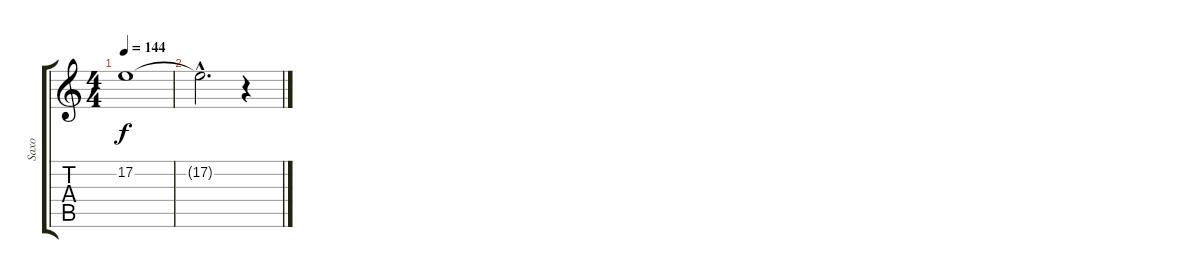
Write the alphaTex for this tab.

\track ("Saxo" "Saxo") {instrument tenorsax}
\staff {score tabs}
\tuning (E4 B3 G3 D3 A2 E2) {hide}
\ts (4 4)
\tempo 144
\clef g2
\ks c
17.2{t}.1{dy f} |
17.2{hac t}.2{d} r.4
